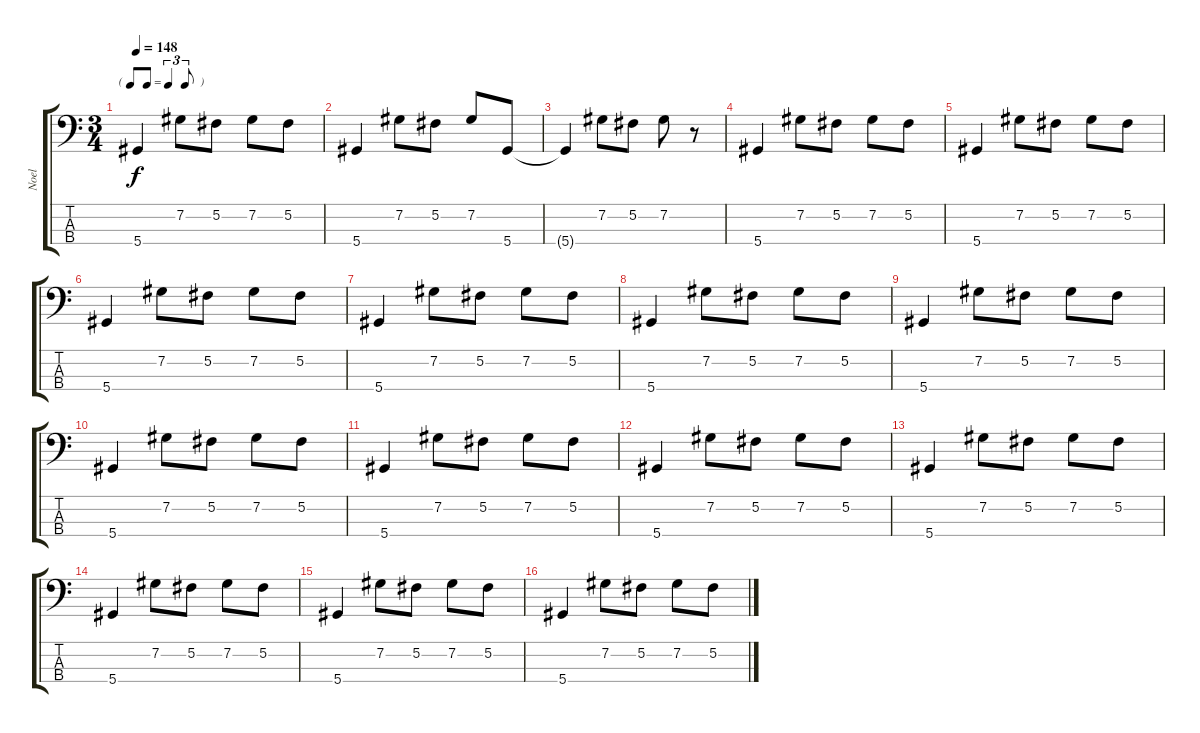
\track ("Noel" "Noel") {instrument electricbassfinger}
\staff {score tabs}
\tuning (Gb2 Db2 Ab1 Eb1) {hide}
\ts (3 4)
\tf triplet8th
\tempo 148
\clef f4
\ks c
5.4.4{dy f} 7.2.8 5.2.8 7.2.8 5.2.8 |
5.4.4 7.2.8 5.2.8 7.2.8 5.4.8 |
5.4{t}.4 7.2.8 5.2.8 7.2.8 r.8 |
5.4.4 7.2.8 5.2.8 7.2.8 5.2.8 |
5.4.4 7.2.8 5.2.8 7.2.8 5.2.8 |
5.4.4 7.2.8 5.2.8 7.2.8 5.2.8 |
5.4.4 7.2.8 5.2.8 7.2.8 5.2.8 |
5.4.4 7.2.8 5.2.8 7.2.8 5.2.8 |
5.4.4 7.2.8 5.2.8 7.2.8 5.2.8 |
5.4.4 7.2.8 5.2.8 7.2.8 5.2.8 |
5.4.4 7.2.8 5.2.8 7.2.8 5.2.8 |
5.4.4 7.2.8 5.2.8 7.2.8 5.2.8 |
5.4.4 7.2.8 5.2.8 7.2.8 5.2.8 |
5.4.4 7.2.8 5.2.8 7.2.8 5.2.8 |
5.4.4 7.2.8 5.2.8 7.2.8 5.2.8 |
5.4.4 7.2.8 5.2.8 7.2.8 5.2.8
